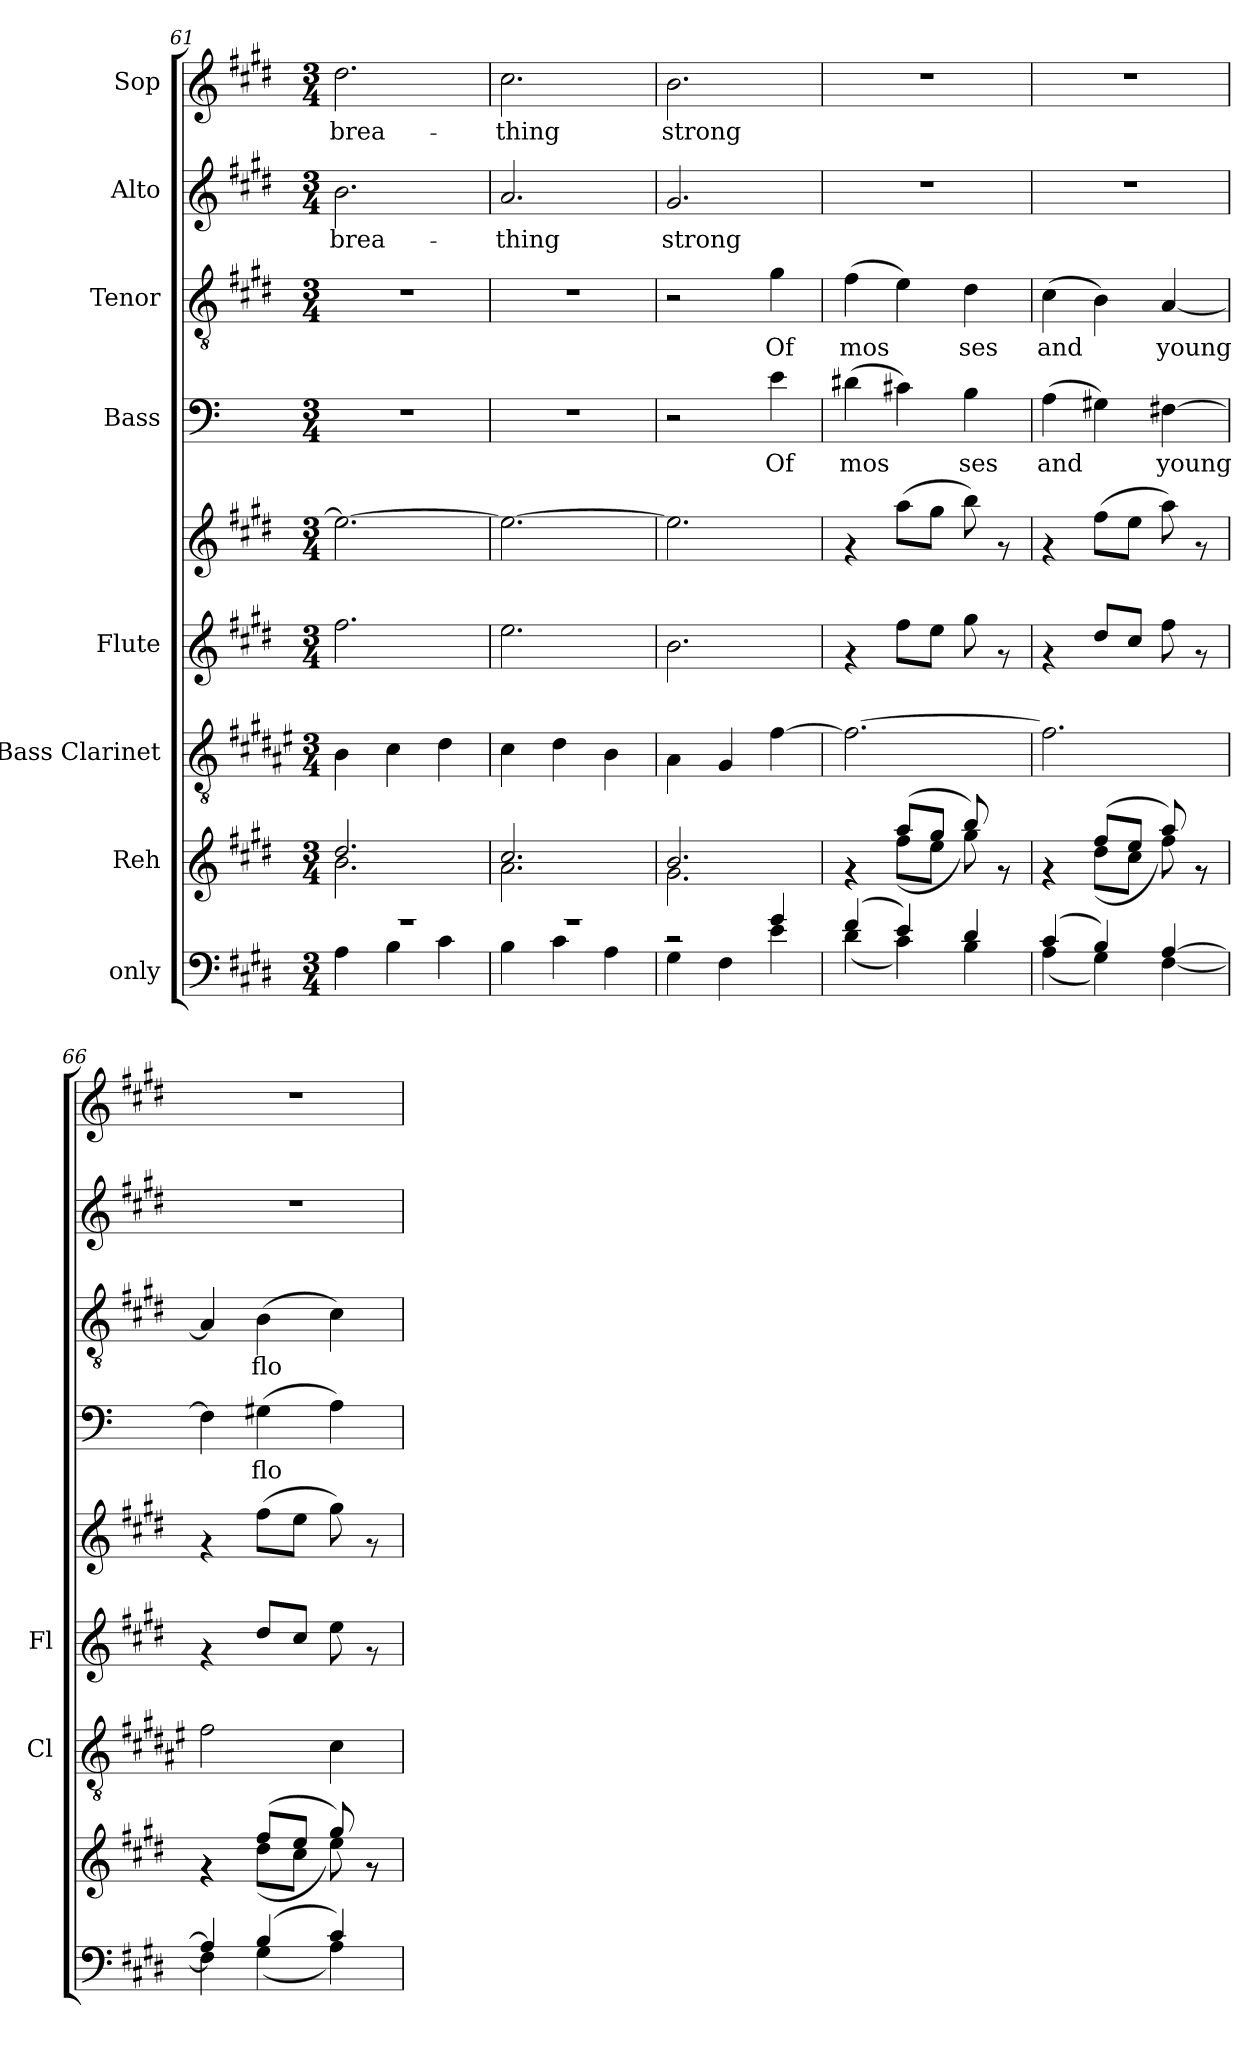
**kern	**kern	**kern	**kern	**kern	**kern	**text	**kern	**text	**kern	**text	**kern	**text
*part8	*part7	*part6	*part5	*part5	*part4	*part4	*part3	*part3	*part2	*part2	*part1	*part1
*staff9	*staff8	*staff7	*staff6	*staff5	*staff4	*staff4	*staff3	*staff3	*staff2	*staff2	*staff1	*staff1
*I"only	*I"Reh	*I"Bass Clarinet	*I"Flute	*	*I"Bass	*	*I"Tenor	*	*I"Alto	*	*I"Sop	*
*	*	*I'Cl	*I'Fl	*	*	*	*	*	*	*	*	*
*clefF4	*clefG2	*clefGv2	*clefG2	*clefG2	*clefF4	*	*clefGv2	*	*clefG2	*	*clefG2	*
*	*	*ITrd1c2	*	*	*	*	*	*	*	*	*	*
*k[f#c#g#d#]	*k[f#c#g#d#]	*k[f#c#g#d#]	*k[f#c#g#d#]	*k[f#c#g#d#]	*k[]	*	*k[f#c#g#d#]	*	*k[f#c#g#d#]	*	*k[f#c#g#d#]	*
*E:	*E:	*E:	*E:	*E:	*C:	*	*E:	*	*E:	*	*E:	*
*M3/4	*M3/4	*M3/4	*M3/4	*M3/4	*M3/4	*	*M3/4	*	*M3/4	*	*M3/4	*
=61	=61	=61	=61	=61	=61	=61	=61	=61	=61	=61	=61	=61
*^	*^	*	*	*	*	*	*	*	*	*	*	*
!	!	!	!	!	!	!	!	!	!	!	!	!LO:LY:b	!	!LO:LY:b:cj
2.r	4A\	2.dd#/	2.b\	4A\	2.ff#\	2.ee\_>	2.r	.	2.r	.	2.b\	brea-	2.dd#\	brea-
.	4B\	.	.	4B\	.	.	.	.	.	.	.	.	.	.
.	4c#\	.	.	4c#\	.	.	.	.	.	.	.	.	.	.
=62	=62	=62	=62	=62	=62	=62	=62	=62	=62	=62	=62	=62	=62	=62
!	!	!	!	!	!	!	!	!	!	!	!	!LO:LY:b	!	!LO:LY:b:cj
2.r	4B\	2.cc#/	2.a\	4B\	2.ee\	2.ee\_>	2.r	.	2.r	.	2.a/	-thing	2.cc#\	-thing
.	4c#\	.	.	4c#\	.	.	.	.	.	.	.	.	.	.
.	4A\	.	.	4A\	.	.	.	.	.	.	.	.	.	.
=63	=63	=63	=63	=63	=63	=63	=63	=63	=63	=63	=63	=63	=63	=63
!	!	!	!	!	!	!	!	!	!	!	!	!LO:LY:b	!	!LO:LY:b:cj
2r	4G#\	2.b/	2.g#\	4G#\	2.b\	2.ee\]	2r	.	2r	.	2.g#/	strong	2.b\	strong
.	4F#\	.	.	4F#/	.	.	.	.	.	.	.	.	.	.
!	!	!	!	!	!	!	!	!LO:LY:b	!	!LO:LY:b	!	!	!	!
4g#/	4e\	.	.	[>4e\	.	.	4e\	Of	4g#\	Of	.	.	.	.
=64	=64	=64	=64	=64	=64	=64	=64	=64	=64	=64	=64	=64	=64	=64
!	!	!	!	!	!	!	!	!LO:LY:b	!	!LO:LY:b	!	!	!	!
(>4f#/	(>4d#\	4rf	4rf	2.e\_>	4rf	4rf	(>4d#\	mos-	(>4f#\	mos-	2.r	.	2.r	.
!	!	!	!	!	!	!	!	!LO:LY:b	!	!LO:LY:b	!	!	!	!
4e/)	4c#\)	(>8aa/L	(>8ff#\L	.	8ff#\L	(>8aa\L	4c#\)	-	4e\)	-	.	.	.	.
.	.	8gg#/J	8ee\J	.	8ee\J	8gg#\J	.	.	.	.	.	.	.	.
!	!	!	!	!	!	!	!	!LO:LY:b	!	!LO:LY:b	!	!	!	!
4d#/	4B\	8bb/)	8gg#\)	.	8gg#\	8bb\)	4B\	ses	4d#\	ses	.	.	.	.
.	.	8rf	8rf	.	8rf	8rf	.	.	.	.	.	.	.	.
=65	=65	=65	=65	=65	=65	=65	=65	=65	=65	=65	=65	=65	=65	=65
!	!	!	!	!	!	!	!	!LO:LY:b	!	!LO:LY:b	!	!	!	!
(>4c#/	(>4A\	4rf	4rf	2.e\]	4rf	4rf	(>4A\	and	(>4c#\	and	2.r	.	2.r	.
!	!	!	!	!	!	!	!	!LO:LY:b	!	!LO:LY:b	!	!	!	!
4B/)	4G#\)	(>8ff#/L	(>8dd#\L	.	8dd#/L	(>8ff#\L	4G#\)	.	4B\)	.	.	.	.	.
.	.	8ee/J	8cc#\J	.	8cc#/J	8ee\J	.	.	.	.	.	.	.	.
!	!	!	!	!	!	!	!	!LO:LY:b	!	!LO:LY:b	!	!	!	!
[<4A/	[>4F#\	8aa/)	8ff#\)	.	8ff#\	8aa\)	[>4F#\	young	[<4A/	young	.	.	.	.
.	.	8rf	8rf	.	8rf	8rf	.	.	.	.	.	.	.	.
!!LO:LB:g=z
=66	=66	=66	=66	=66	=66	=66	=66	=66	=66	=66	=66	=66	=66	=66
!	!	!	!	!	!	!	!	!LO:LY:b	!	!LO:LY:b	!	!	!	!
4A/]	4F#\]	4rf	4rf	2e\	4rf	4rf	4F#\]	.	4A/]	.	2.r	.	2.r	.
!	!	!	!	!	!	!	!	!LO:LY:b	!	!LO:LY:b	!	!	!	!
(>4B/	(>4G#\	(>8ff#/L	(>8dd#\L	.	8dd#/L	(>8ff#\L	(>4G#\	flo-	(>4B\	flo-	.	.	.	.
.	.	8ee/J	8cc#\J	.	8cc#/J	8ee\J	.	.	.	.	.	.	.	.
!	!	!	!	!	!	!	!	!LO:LY:b	!	!LO:LY:b	!	!	!	!
4c#/)	4A\)	8gg#/)	8ee\)	4B\	8ee\	8gg#\)	4A\)	--	4c#\)	--	.	.	.	.
.	.	8rf	8rf	.	8rf	8rf	.	.	.	.	.	.	.	.
*v	*v	*	*	*	*	*	*	*	*	*	*	*	*	*
*	*v	*v	*	*	*	*	*	*	*	*	*	*	*
=	=	=	=	=	=	=	=	=	=	=	=	=
*-	*-	*-	*-	*-	*-	*-	*-	*-	*-	*-	*-	*-
